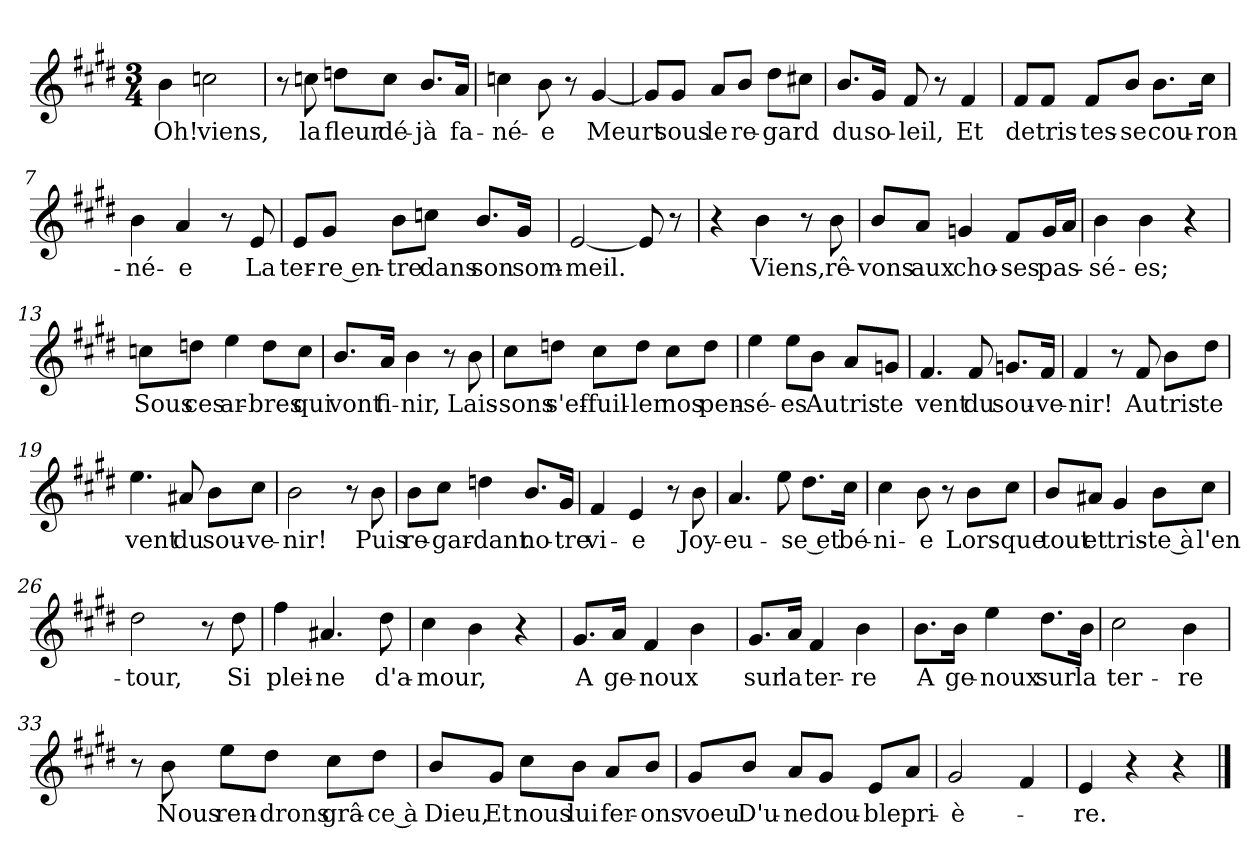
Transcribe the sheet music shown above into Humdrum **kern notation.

**kern	**text
*part1	*part1
*staff1	*staff1
*clefG2	*
*k[f#c#g#d#]	*
*M3/4	*
=1	=1
!	!LO:LY:b
4b\	Oh!
!	!LO:LY:b
2ccn\	viens,
=2	=2
8r	.
!	!LO:LY:b
8ccn\	la
!	!LO:LY:b
8ddn\L	fleur
!	!LO:LY:b
8cc\J	dé-
!	!LO:LY:b
8.b/L	-jà
!	!LO:LY:b
16a/Jk	fa-
=3	=3
!	!LO:LY:b
4ccn\	-né-
!	!LO:LY:b
8b\	-e
8r	.
!	!LO:LY:b
[4g#/	Meurt
=4	=4
8g#/L]	.
!	!LO:LY:b
8g#/J	sous
!	!LO:LY:b
8a/L	le
!	!LO:LY:b
8b/J	re-
!	!LO:LY:b
8dd#\L	-gard
8cc#X\J	.
=5	=5
!	!LO:LY:b
8.b/L	du
!	!LO:LY:b
16g#/Jk	so-
!	!LO:LY:b
8f#/	-leil,
8r	.
!	!LO:LY:b
4f#/	Et
=6	=6
!	!LO:LY:b
8f#/L	de
!	!LO:LY:b
8f#/J	tris-
!	!LO:LY:b
8f#/L	-tes-
!	!LO:LY:b
8b/J	-se
!	!LO:LY:b
8.b\L	cou-
!	!LO:LY:b
16cc#\Jk	-ron-
=7	=7
!	!LO:LY:b
4b\	-né-
!	!LO:LY:b
4a/	-e
8r	.
!	!LO:LY:b
8e/	La
!!LO:LB:g=z
=8	=8
!	!LO:LY:b
8e/L	ter-
!	!LO:LY:b
8g#/J	-re en-
!	!LO:LY:b
8b\L	-tre
!	!LO:LY:b
8ccn\J	dans
!	!LO:LY:b
8.b/L	son
!	!LO:LY:b
16g#/Jk	som-
=9	=9
!	!LO:LY:b
[2e/	-meil.
8e/]	.
8r	.
=10	=10
4r	.
!	!LO:LY:b
4b\	Viens,
8r	.
!	!LO:LY:b
8b\	rê-
=11	=11
!	!LO:LY:b
8b/L	-vons
!	!LO:LY:b
8a/J	aux
!	!LO:LY:b
4gn/	cho-
!	!LO:LY:b
8f#/L	-ses
!	!LO:LY:b
16g/L	pas-
16a/JJ	.
=12	=12
!	!LO:LY:b
4b\	-sé-
!	!LO:LY:b
4b\	-es;
4r	.
=13	=13
!	!LO:LY:b
8ccn\L	Sous
!	!LO:LY:b
8ddn\J	ces
!	!LO:LY:b
4ee\	ar-
!	!LO:LY:b
8dd\L	-bres
!	!LO:LY:b
8cc\J	qui
=14	=14
!	!LO:LY:b
8.b/L	vont
!	!LO:LY:b
16a/Jk	fi-
!	!LO:LY:b
4b\	-nir,
8r	.
!	!LO:LY:b
8b\	Lais-
!!LO:LB:g=z
=15	=15
!	!LO:LY:b
8cc#\L	-sons
!	!LO:LY:b
8ddn\J	s'ef-
!	!LO:LY:b
8cc#\L	-fuil-
!	!LO:LY:b
8dd\J	-ler
!	!LO:LY:b
8cc#\L	nos
!	!LO:LY:b
8dd\J	pen-
=16	=16
!	!LO:LY:b
4ee\	-sé-
!	!LO:LY:b
8ee\L	-es
!	!LO:LY:b
8b\J	Au
!	!LO:LY:b
8a/L	tris-
!	!LO:LY:b
8gn/J	-te
=17	=17
!	!LO:LY:b
4.f#/	vent
!	!LO:LY:b
8f#/	du
!	!LO:LY:b
8.gn/L	sou-
!	!LO:LY:b
16f#/Jk	-ve-
=18	=18
!	!LO:LY:b
4f#/	-nir!
8r	.
!	!LO:LY:b
8f#/	Au
!	!LO:LY:b
8b\L	tris-
!	!LO:LY:b
8dd#\J	-te
=19	=19
!	!LO:LY:b
4.ee\	vent
!	!LO:LY:b
8a#X/	du
!	!LO:LY:b
8b\L	sou-
!	!LO:LY:b
8cc#\J	-ve-
=20	=20
!	!LO:LY:b
2b\	-nir!
8r	.
!	!LO:LY:b
8b\	Puis
!!LO:LB:g=z
=21	=21
!	!LO:LY:b
8b\L	re-
!	!LO:LY:b
8cc#\J	-gar-
!	!LO:LY:b
4ddn\	-dant
!	!LO:LY:b
8.b/L	no-
!	!LO:LY:b
16g#/Jk	-tre
=22	=22
!	!LO:LY:b
4f#/	vi-
!	!LO:LY:b
4e/	-e
8r	.
!	!LO:LY:b
8b\	Joy-
=23	=23
!	!LO:LY:b
4.a/	-eu-
8ee\	.
!	!LO:LY:b
8.dd#\L	-se et
!	!LO:LY:b
16cc#\Jk	bé-
=24	=24
!	!LO:LY:b
4cc#\	-ni-
!	!LO:LY:b
8b\	-e
8r	.
!	!LO:LY:b
8b\L	Lors-
!	!LO:LY:b
8cc#\J	-que
=25	=25
!	!LO:LY:b
8b/L	tout
!	!LO:LY:b
8a#X/J	et
!	!LO:LY:b
4g#/	tris-
!	!LO:LY:b
8b\L	-te à
!	!LO:LY:b
8cc#\J	l'en-
=26	=26
!	!LO:LY:b
2dd#\	-tour,
8r	.
!	!LO:LY:b
8dd#\	Si
=27	=27
!	!LO:LY:b
4ff#\	plei-
!	!LO:LY:b
4.a#X/	-ne
!	!LO:LY:b
8dd#\	d'a-
=28	=28
!	!LO:LY:b
4cc#\	-mour,
4b\	.
4r	.
!!LO:LB:g=z
=29	=29
!	!LO:LY:b
8.g#/L	A
!	!LO:LY:b
16a/Jk	ge-
!	!LO:LY:b
4f#/	-noux
4b\	.
=30	=30
!	!LO:LY:b
8.g#/L	sur
!	!LO:LY:b
16a/Jk	la
!	!LO:LY:b
4f#/	ter-
!	!LO:LY:b
4b\	-re
=31	=31
!	!LO:LY:b
8.b\L	A
!	!LO:LY:b
16b\Jk	ge-
!	!LO:LY:b
4ee\	-noux
!	!LO:LY:b
8.dd#\L	sur
!	!LO:LY:b
16b\Jk	la
=32	=32
!	!LO:LY:b
2cc#\	ter-
!	!LO:LY:b
4b\	-re
=33	=33
8r	.
!	!LO:LY:b
8b\	Nous
!	!LO:LY:b
8ee\L	ren-
!	!LO:LY:b
8dd#\J	-drons
!	!LO:LY:b
8cc#\L	grâ-
!	!LO:LY:b
8dd#\J	-ce à
=34	=34
!	!LO:LY:b
8b/L	Dieu,
!	!LO:LY:b
8g#/J	Et
!	!LO:LY:b
8cc#\L	nous
!	!LO:LY:b
8b\J	lui
!	!LO:LY:b
8a/L	fer-
!	!LO:LY:b
8b/J	-ons
!!LO:LB:g=z
=35	=35
!	!LO:LY:b
8g#/L	voeu
!	!LO:LY:b
8b/J	D'u-
!	!LO:LY:b
8a/L	-ne
!	!LO:LY:b
8g#/J	dou-
!	!LO:LY:b
8e/L	-ble
!	!LO:LY:b
8a/J	pri-
=36	=36
!	!LO:LY:b
2g#/	-è-
4f#/	.
=37	=37
!	!LO:LY:b
4e/	-re.
4r	.
4r	.
==	==
*-	*-
